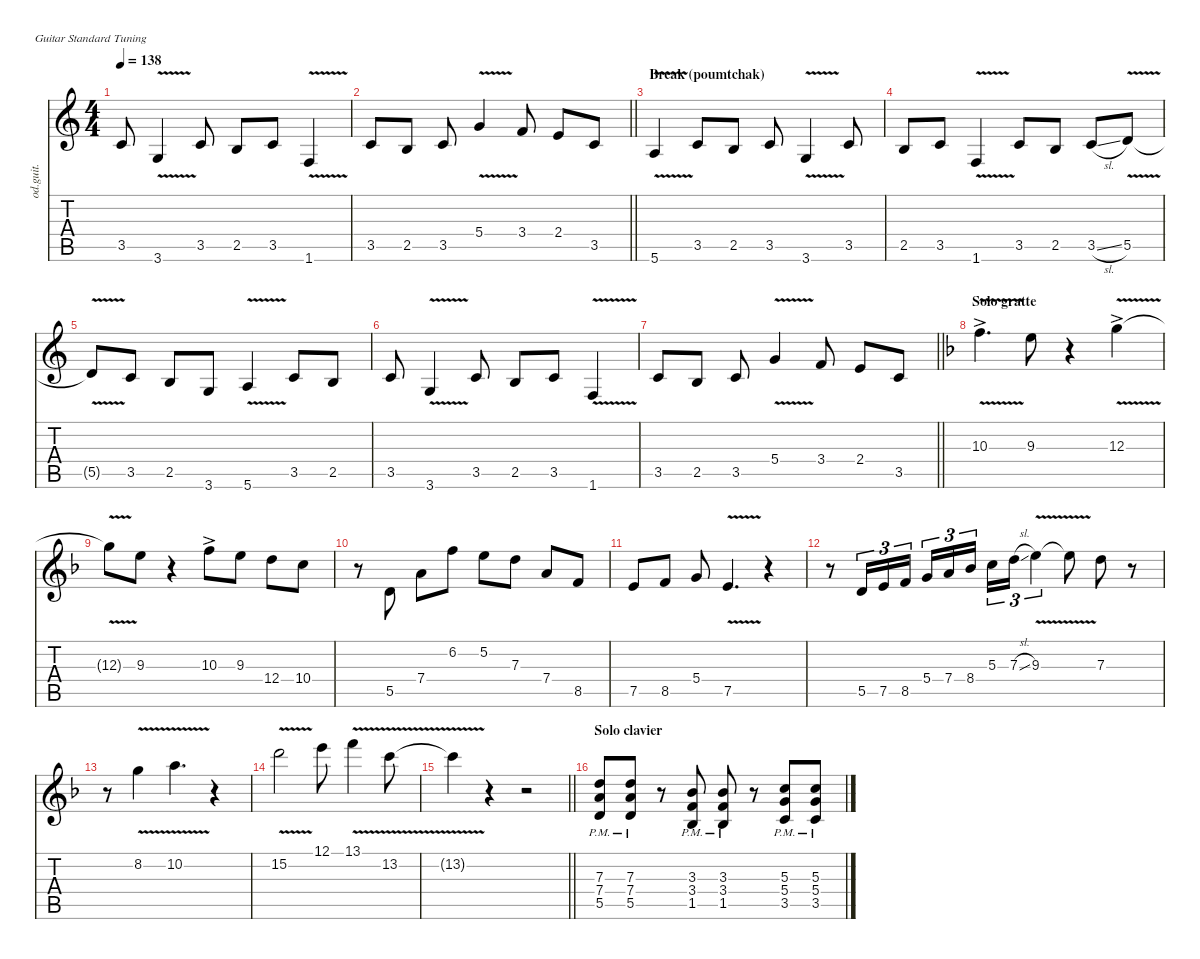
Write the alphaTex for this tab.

\defaultSystemsLayout 4
\hideDynamics
\bracketExtendMode nobrackets
\track ("Hichem" "od.guit.") {instrument overdrivenguitar}
\staff {score tabs}
\tuning (E4 B3 G3 D3 A2 E2)
\ts (4 4)
\tempo 138
\clef g2
\ks aminor
3.5.8{dy f beam Up} 3.6{v}.4{beam Up} 3.5.8{beam Up} 2.5.8{beam Up} 3.5.8{beam Up} 1.6{v}.4{beam Up} |
\barLineRight lightlight
3.5.8{beam Up} 2.5.8{beam Up} 3.5.8{beam Up} 5.4{v}.4{beam Up} 3.4.8{beam Up} 2.4.8{beam Up} 3.5.8{beam Up} |
\section ("" "Break (poumtchak)")
5.6{v}.4{beam Up} 3.5.8{beam Up} 2.5.8{beam Up} 3.5.8{beam Up} 3.6{v}.4{beam Up} 3.5.8{beam Up} |
2.5.8{beam Up} 3.5.8{beam Up} 1.6{v}.4{beam Up} 3.5.8{beam Up} 2.5.8{beam Up} 3.5{sl}.8{beam Up} 5.5{v}.8{beam Up} |
5.5{v t}.8{beam Up} 3.5.8{beam Up} 2.5.8{beam Up} 3.6.8{beam Up} 5.6{v}.4{beam Up} 3.5.8{beam Up} 2.5.8{beam Up} |
3.5.8{beam Up} 3.6{v}.4{beam Up} 3.5.8{beam Up} 2.5.8{beam Up} 3.5.8{beam Up} 1.6{v}.4{beam Up} |
\barLineRight lightlight
3.5.8{beam Up} 2.5.8{beam Up} 3.5.8{beam Up} 5.4{v}.4{beam Up} 3.4.8{beam Up} 2.4.8{beam Up} 3.5.8{beam Up} |
\section ("" "Solo gratte")
\ks dminor
10.3{v ac acc forcenatural}.4{d beam Down} 9.3{acc forcenatural}.8{beam Down} r.4{beam Down} 12.3{v ac acc forcenatural}.4{beam Down} |
12.3{v t acc forcenatural}.8{beam Down} 9.3{acc forcenatural}.8{beam Down} r.4{beam Down} 10.3{ac acc forcenatural}.8{beam Down} 9.3{acc forcenatural}.8{beam Down} 12.4{acc forcenatural}.8{beam Down} 10.4{acc forcenatural}.8{beam Down} |
r.8{beam Down} 5.5{acc forcenatural}.8{beam Up} 7.4{acc forcenatural}.8{beam Down} 6.2{acc forcenatural}.8{beam Down} 5.2{acc forcenatural}.8{beam Down} 7.3{acc forcenatural}.8{beam Down} 7.4{acc forcenatural}.8{beam Up} 8.5{acc forcenatural}.8{beam Up} |
7.5{acc forcenatural}.8{beam Up} 8.5{acc forcenatural}.8{beam Up} 5.4{acc forcenatural}.8{beam Up} 7.5{v acc forcenatural}.4{d beam Up} r.4{beam Up} |
r.8{beam Down} 5.5{acc forcenatural}.16{tu (3 2) beam Up} 7.5{acc forcenatural}.16{tu (3 2) beam Up} 8.5{acc forcenatural}.16{tu (3 2) beam Up} 5.4{acc forcenatural}.16{tu (3 2) beam Up} 7.4{acc forcenatural}.16{tu (3 2) beam Up} 8.4{acc b}.16{tu (3 2) beam Up} 5.3{acc forcenatural}.16{tu (3 2) beam Down} 7.3{sl acc forcenatural}.16{tu (3 2) beam Down} 9.3{v acc forcenatural}.4{tu (3 2) beam Down} 9.3{v t acc forcenatural}.8{beam Down} 7.3{acc forcenatural}.8{beam Down} r.8{beam Down} |
r.8{beam Down} 8.2{v acc forcenatural}.4{beam Down} 10.2{v acc forcenatural}.4{d beam Down} r.4{beam Down} |
15.2{v acc forcenatural}.2{beam Down} 12.1{acc forcenatural}.8{beam Down} 13.1{v acc forcenatural}.4{beam Down} 13.2{v acc forcenatural}.8{beam Down} |
\barLineRight lightlight
13.2{v t acc forcenatural}.4{beam Down} r.4{beam Down} r.2{beam Down} |
\section ("" "Solo clavier")
(7.3{pm acc forcenatural} 7.4{pm acc forcenatural} 5.5{pm acc forcenatural}).8{beam Up} (7.3{pm acc forcenatural} 7.4{pm acc forcenatural} 5.5{pm acc forcenatural}).8{beam Up} r.8{beam Up} (3.3{pm acc b} 3.4{pm acc forcenatural} 1.5{pm acc b}).8{beam Up} (3.3{pm acc b} 3.4{pm acc forcenatural} 1.5{pm acc b}).8{beam Up} r.8{beam Up} (5.3{pm acc forcenatural} 5.4{pm acc forcenatural} 3.5{pm acc forcenatural}).8{beam Up} (5.3{pm acc forcenatural} 5.4{pm acc forcenatural} 3.5{pm acc forcenatural}).8{beam Up}
